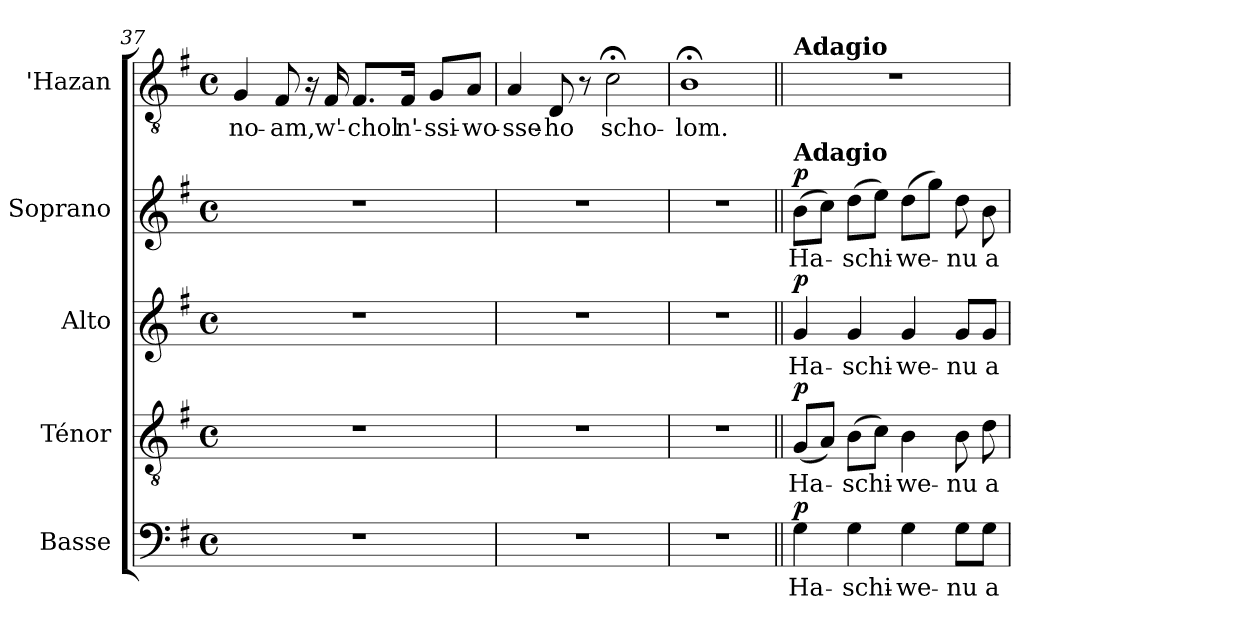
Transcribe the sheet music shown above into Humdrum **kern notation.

**kern	**text	**dynam	**kern	**text	**dynam	**kern	**text	**dynam	**kern	**text	**dynam	**kern	**text
*part5	*part5	*part5	*part4	*part4	*part4	*part3	*part3	*part3	*part2	*part2	*part2	*part1	*part1
*staff5	*staff5	*staff5	*staff4	*staff4	*staff4	*staff3	*staff3	*staff3	*staff2	*staff2	*staff2	*staff1	*staff1
*I"Basse	*	*	*I"Ténor	*	*	*I"Alto	*	*	*I"Soprano	*	*	*I"'Hazan	*
*I'B.	*	*	*I'T.	*	*	*I'A.	*	*	*I'S.	*	*	*I''H.	*
*clefF4	*	*	*clefGv2	*	*	*clefG2	*	*	*clefG2	*	*	*clefGv2	*
*	*	*	*ITrd7c12	*	*	*	*	*	*	*	*	*ITrd7c12	*
*k[f#]	*	*	*k[f#]	*	*	*k[f#]	*	*	*k[f#]	*	*	*k[f#]	*
*G:	*	*	*G:	*	*	*G:	*	*	*G:	*	*	*G:	*
*M4/4	*	*	*M4/4	*	*	*M4/4	*	*	*M4/4	*	*	*M4/4	*
*met(c)	*	*	*met(c)	*	*	*met(c)	*	*	*met(c)	*	*	*met(c)	*
=37	=37	=37	=37	=37	=37	=37	=37	=37	=37	=37	=37	=37	=37
!	!	!	!	!	!	!	!	!	!	!	!	!	!LO:LY:b:color=#000000
1r	.	.	1r	.	.	1r	.	.	1r	.	.	4GGi/	no-
!	!	!	!	!	!	!	!	!	!	!	!	!	!LO:LY:b:color=#000000
.	.	.	.	.	.	.	.	.	.	.	.	8FF#i/	-am,
.	.	.	.	.	.	.	.	.	.	.	.	16r	.
!	!	!	!	!	!	!	!	!	!	!	!	!	!LO:LY:b:color=#000000
.	.	.	.	.	.	.	.	.	.	.	.	16FF#i/	w'-
!	!	!	!	!	!	!	!	!	!	!	!	!	!LO:LY:b:color=#000000
.	.	.	.	.	.	.	.	.	.	.	.	8.FF#i/L	-chol
!	!	!	!	!	!	!	!	!	!	!	!	!	!LO:LY:b:color=#000000
.	.	.	.	.	.	.	.	.	.	.	.	16FF#i/Jk	n'-
!	!	!	!	!	!	!	!	!	!	!	!	!	!LO:LY:b:color=#000000
.	.	.	.	.	.	.	.	.	.	.	.	8GGi/L	-ssi-
!	!	!	!	!	!	!	!	!	!	!	!	!	!LO:LY:b:color=#000000
.	.	.	.	.	.	.	.	.	.	.	.	8AAi/J	-wo-
=38	=38	=38	=38	=38	=38	=38	=38	=38	=38	=38	=38	=38	=38
!	!	!	!	!	!	!	!	!	!	!	!	!	!LO:LY:b:color=#000000
1r	.	.	1r	.	.	1r	.	.	1r	.	.	4AAi/	-sse-
!	!	!	!	!	!	!	!	!	!	!	!	!	!LO:LY:b:color=#000000
.	.	.	.	.	.	.	.	.	.	.	.	8DDi/	-ho
.	.	.	.	.	.	.	.	.	.	.	.	8r	.
!	!	!	!	!	!	!	!	!	!	!	!	!	!LO:LY:b:color=#000000
.	.	.	.	.	.	.	.	.	.	.	.	2C;i\	scho-
=39	=39	=39	=39	=39	=39	=39	=39	=39	=39	=39	=39	=39	=39
!	!	!	!	!	!	!	!	!	!	!	!	!	!LO:LY:b:color=#000000
1r	.	.	1r	.	.	1r	.	.	1r	.	.	1BB;i	-lom.
!!LO:LB:g=z
=40||	=40||	=40||	=40||	=40||	=40||	=40||	=40||	=40||	=40||	=40||	=40||	=40||	=40||
!	!LO:LY:b:color=#000000	!	!	!	!	!	!	!	!	!	!	!	!
!	!	!	!	!LO:LY:b:color=#000000	!	!	!	!	!	!	!	!	!
!	!	!	!	!	!	!	!LO:LY:b:color=#000000	!	!	!	!	!	!
*	*	*	*	*	*	*	*	*	*MM60	*	*	*MM60	*
!	!	!	!	!	!	!	!	!	!	!	!	!LO:TX:a:B:t=Adagio	!
!	!	!	!	!	!	!	!	!	!LO:TX:a:B:t=Adagio	!	!	!	!
!	!	!	!	!	!	!	!	!	!	!LO:LY:b:color=#000000	!	!	!
4Gi\	Ha-	p	(8GGi/L	Ha-	p	4gi/	Ha-	p	(8bi\L	Ha-	p	1r	.
.	.	.	8AAi/J)	.	.	.	.	.	8cci\J)	.	.	.	.
!	!LO:LY:b:color=#000000	!	!	!	!	!	!	!	!	!	!	!	!
!	!	!	!	!LO:LY:b:color=#000000	!	!	!	!	!	!	!	!	!
!	!	!	!	!	!	!	!LO:LY:b:color=#000000	!	!	!	!	!	!
!	!	!	!	!	!	!	!	!	!	!LO:LY:b:color=#000000	!	!	!
4Gi\	-schi-	.	(8BBi\L	-schi-	.	4gi/	-schi-	.	(8ddi\L	-schi-	.	.	.
.	.	.	8Ci\J)	.	.	.	.	.	8eei\J)	.	.	.	.
!	!LO:LY:b:color=#000000	!	!	!	!	!	!	!	!	!	!	!	!
!	!	!	!	!LO:LY:b:color=#000000	!	!	!	!	!	!	!	!	!
!	!	!	!	!	!	!	!LO:LY:b:color=#000000	!	!	!	!	!	!
!	!	!	!	!	!	!	!	!	!	!LO:LY:b:color=#000000	!	!	!
4Gi\	-we-	.	4BBi\	-we-	.	4gi/	-we-	.	(8ddi\L	-we-	.	.	.
.	.	.	.	.	.	.	.	.	8ggi\J)	.	.	.	.
!	!LO:LY:b:color=#000000	!	!	!	!	!	!	!	!	!	!	!	!
!	!	!	!	!LO:LY:b:color=#000000	!	!	!	!	!	!	!	!	!
!	!	!	!	!	!	!	!LO:LY:b:color=#000000	!	!	!	!	!	!
!	!	!	!	!	!	!	!	!	!	!LO:LY:b:color=#000000	!	!	!
8Gi\L	-nu	.	8BBi\	-nu	.	8gi/L	-nu	.	8ddi\	-nu	.	.	.
!	!LO:LY:b:color=#000000	!	!	!	!	!	!	!	!	!	!	!	!
!	!	!	!	!LO:LY:b:color=#000000	!	!	!	!	!	!	!	!	!
!	!	!	!	!	!	!	!LO:LY:b:color=#000000	!	!	!	!	!	!
!	!	!	!	!	!	!	!	!	!	!LO:LY:b:color=#000000	!	!	!
8Gi\J	a-	.	8Di\	a-	.	8gi/J	a-	.	8bi\	a-	.	.	.
=	=	=	=	=	=	=	=	=	=	=	=	=	=
*-	*-	*-	*-	*-	*-	*-	*-	*-	*-	*-	*-	*-	*-
